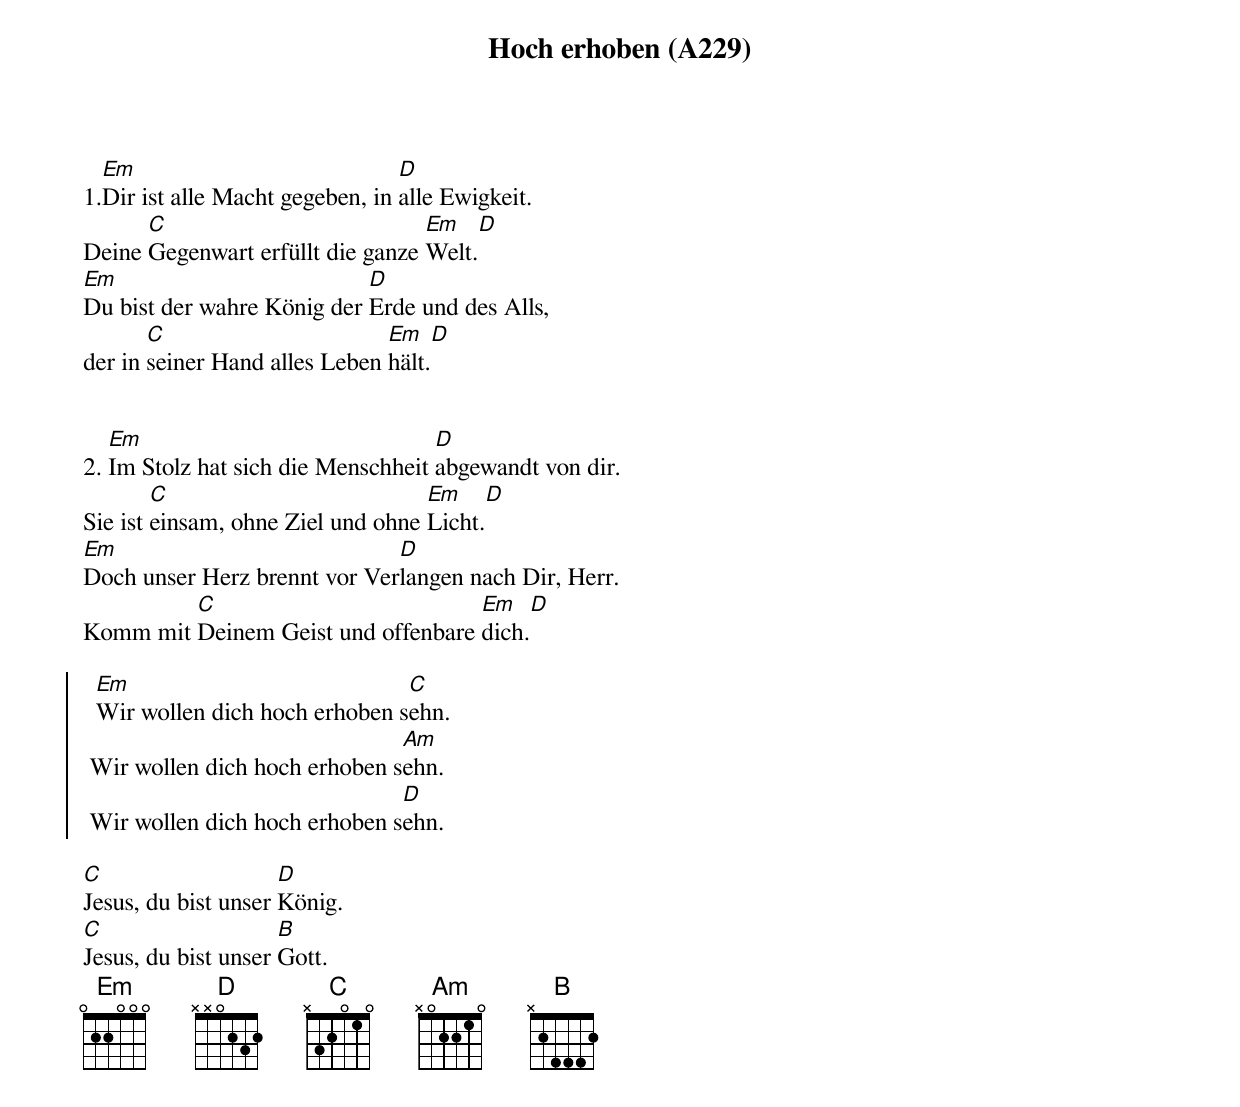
{title: Hoch erhoben (A229)}
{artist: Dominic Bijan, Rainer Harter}

1.[Em]Dir ist alle Macht gegeben, in [D]alle Ewigkeit.
Deine [C]Gegenwart erfüllt die ganze [Em]Welt.[D]
[Em]Du bist der wahre König der [D]Erde und des Alls,
der in [C]seiner Hand alles Leben [Em]hält.[D]


2. [Em]Im Stolz hat sich die Menschheit [D]abgewandt von dir.
Sie ist [C]einsam, ohne Ziel und ohne [Em]Licht.[D]
[Em]Doch unser Herz brennt vor Ver[D]langen nach Dir, Herr.
Komm mit [C]Deinem Geist und offenbare [Em]dich.[D]

{soc}
  [Em]Wir wollen dich hoch erhoben s[C]ehn.
 Wir wollen dich hoch erhoben s[Am]ehn.
 Wir wollen dich hoch erhoben s[D]ehn.
 {eoc}

[C]Jesus, du bist unser [D]König.
[C]Jesus, du bist unser [B]Gott.
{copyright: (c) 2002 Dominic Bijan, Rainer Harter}
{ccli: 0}
